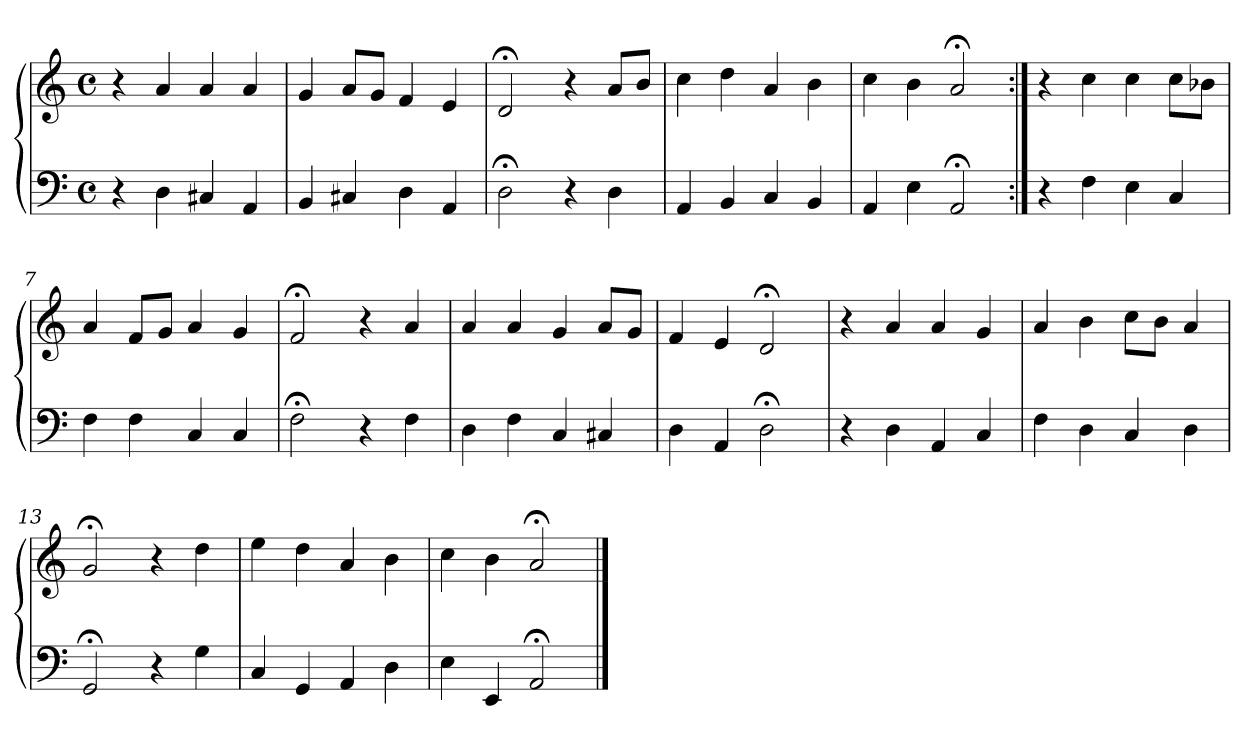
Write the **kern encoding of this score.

**kern	**kern
*part1	*part1
*staff2	*staff1
*clefF4	*clefG2
*M4/4	*M4/4
*met(c)	*met(c)
=1	=1
4r	4r
4D	4a
4C#X	4a
4AA	4a
=2	=2
4BB	4g
4C#X	8aL
.	8gJ
4D	4f
4AA	4e
=3	=3
2D;<	2d;<
4r	4r
4D	8aL
.	8bJ
=4	=4
4AA	4cc
4BB	4dd
4C	4a
4BB	4b
=5	=5
4AA	4cc
4E	4b
2AA;<	2a;<
=6:|!	=6:|!
4r	4r
4F	4cc
4E	4cc
4C	8ccL
.	8b-XJ
=7	=7
4F	4a
4F	8fL
.	8gJ
4C	4a
4C	4g
!!LO:LB:g=z
=8	=8
2F;<	2f;<
4r	4r
4F	4a
=9	=9
4D	4a
4F	4a
4C	4g
4C#X	8aL
.	8gJ
=10	=10
4D	4f
4AA	4e
2D;<	2d;<
=11	=11
4r	4r
4D	4a
4AA	4a
4C	4g
=12	=12
4F	4a
4D	4b
4C	8ccL
.	8bJ
4D	4a
=13	=13
2GG;<	2g;<
4r	4r
4G	4dd
=14	=14
4C	4ee
4GG	4dd
4AA	4a
4D	4b
=15	=15
4E	4cc
4EE	4b
2AA;<	2a;<
==	==
*-	*-
